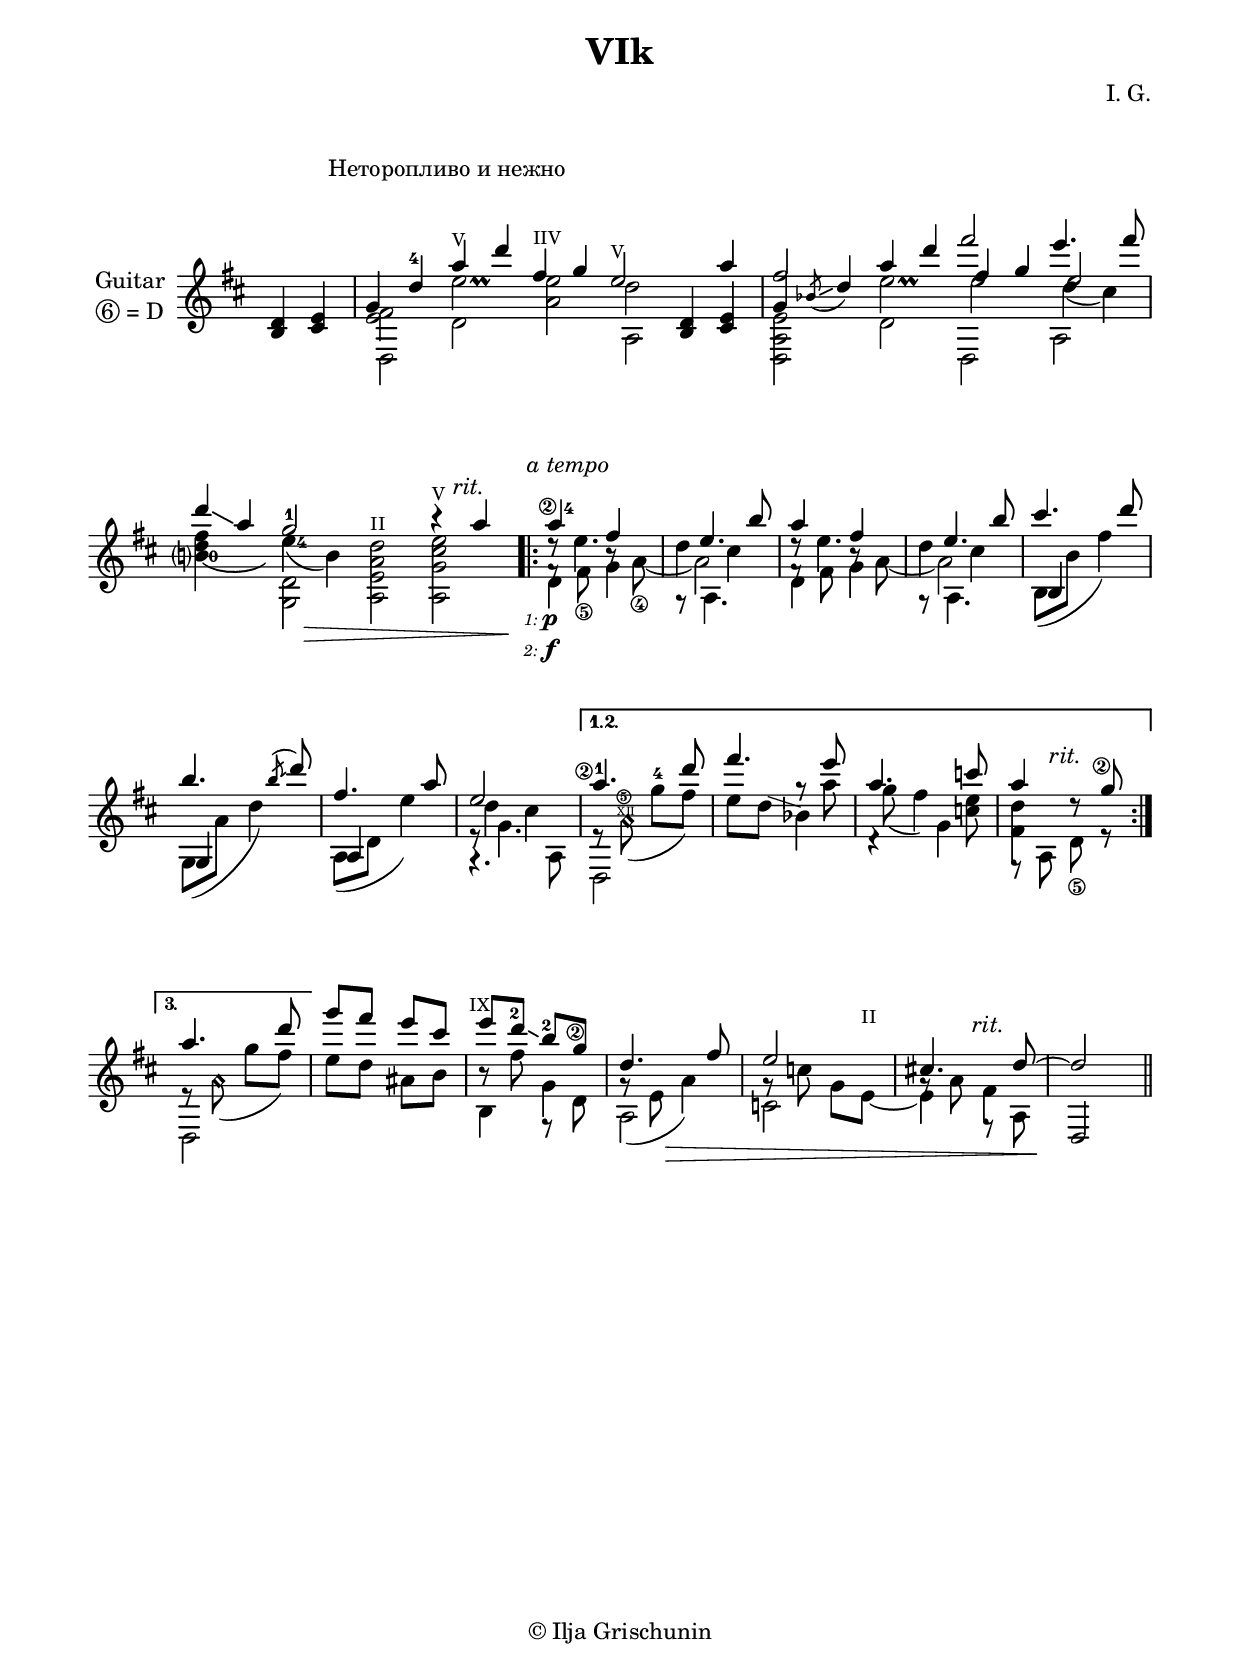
\version "2.19.15"

\language "deutsch"

\paper {
  #(set-paper-size "a4")
  top-markup-spacing.basic-distance = 8
  markup-system-spacing.basic-distance = 25
  top-system-spacing.basic-distance = 20
  system-system-spacing.basic-distance = 25
  score-system-spacing.basic-distance = 28
  last-bottom-spacing.basic-distance = 20
  %two-sided = ##t
  %inner-margin = 25
  %outer-margin = 15
  left-margin = 15
  right-margin = 15
}

\header {
  title = "VIk"
  composer = "I. G."
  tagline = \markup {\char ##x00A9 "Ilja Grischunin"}
}

\layout{
  \context {
    \Voice
    \override Glissando.thickness = #1.5
    \override Glissando.gap = #0.1
  }
  \context {
    \Score
    \remove "Bar_number_engraver"
  }
}

%%%%%%%%%%%%%%%%%%%%%%%%%%%
\version "2.19.15"

#(define RH rightHandFinger)

xLV = #(define-music-function (parser location further) (number?) #{
  \once \override LaissezVibrerTie.X-extent = #'(0 . 0)
  \once \override LaissezVibrerTie.details.note-head-gap = #(/
                                                             further -2)
  \once \override LaissezVibrerTie.extra-offset = #(cons (/
                                                          further 2) 0)
         #})

stringNumberSpanner =
#(define-music-function (parser location StringNumber) (string?)
   #{
     \override TextSpanner.font-size = #-5
     \override TextSpanner.dash-fraction = #0.3
     \override TextSpanner.dash-period = #1.5
     \override TextSpanner.bound-details.right.arrow = ##t
     \override TextSpanner.arrow-width = #0.2
     \override TextSpanner.arrow-length = #0.7
     \override TextSpanner.bound-details.left.stencil-align-dir-y = #CENTER
     \override TextSpanner.bound-details.left.text = \markup { \circle \number #StringNumber }
   #})

stringNumSpan =
#(define-music-function (parser location StringNumber) (string?)
   #{
     \override TextSpanner.font-size = #-5
     \override TextSpanner.dash-fraction = #0.3
     \override TextSpanner.dash-period = #1.5
     %\override TextSpanner.bound-details.right.arrow = ##t
     %\override TextSpanner.arrow-width = #0.2
     %\override TextSpanner.arrow-length = #0.7
     \override TextSpanner.bound-details.left.stencil-align-dir-y = #CENTER
     \override TextSpanner.bound-details.left.text = \markup { \circle \number #StringNumber }
   #})

spad = \override Fingering #'staff-padding = #'()
sfol = \set fingeringOrientations = #'(left)
sfor = \set fingeringOrientations = #'(right)
sfod = \set fingeringOrientations = #'(down)
sfou = \set fingeringOrientations = #'(up)
ssnol = \set stringNumberOrientations = #'(left)
ssnou = \set stringNumberOrientations = #'(up)
ssnod = \set stringNumberOrientations = #'(down)
ssnor = \set stringNumberOrientations = #'(right)
FO = #(define-music-function (parser location offsetX offsetY)(number? number?)
        #{
          \once \override Voice.Fingering #'extra-offset = #(cons offsetX offsetY)
        #})


\version "2.19.15"

\language "deutsch"

vikTema = \relative {
  \key d \major
  \time 2/4
  \override Staff.TimeSignature.stencil = ##f
  \override Score.RehearsalMark.extra-offset = #'(8 . 5)
  \mark \markup {\fontsize #-2 {Неторопливо и нежно}}
  <h d>4 <cis e>
  \time 10/4
  <<
    {
      \override TextScript.font-size = -2
      %\override TextScript.extra-offset = #'(0 . 0.5)
      g'
      \once\override Fingering.extra-offset = #'(-0.2 . 0.6)
      d'-4 a'-"V" d fis,-"IIV" g e2-"V" s4 a
    }
    \\
    {
      \override Stem.length = 5
      \override Script.extra-offset = #'(2 . 4.3)
      <e, fis>2 e'\prall e d
    }
    \\
    {
      \voiceTwo
      d,,2 d' a' a, \stemUp <h d>4 <cis e>
    }
  >>
  \time 8/4
  <<
    {
      fis'2 s fis' e4. fis8
    }
    \\
    {
      \voiceOne
      g,,4
      \override Glissando.minimum-length = #3
      \override Glissando.springs-and-rods = #ly:spanner::set-spacing-rods
      \once\override Slur.direction = #DOWN
      \acciaccatura b8 \glissando d4 a' d fis, g e2
    }
    \\
    {
      \voiceTwo
      \override Stem.length = 5.6
      \override Script.extra-offset = #'(2 . 4.3)
      s2 e\prall
      \once\override NoteColumn.force-hshift = #.7
      e
      \once\override NoteColumn.force-hshift = #.7
      d4_( cis)
    }
    \\
    {
      \voiceTwo
      <d,, a' e'>2 d' d, a'
    }
  >>
  \break
  <<
    {
      \revert TextScript.font-size
      \override TextScript.extra-offset = #'(-2 . 0)
      d''4 \glissando a g2-1 s2 h4\rest a4-\markup{\italic rit.}
    }
    \\
    {
      \once\override Fingering.extra-offset = #'(1.2 . -3.6)
      \shape #'((-0.5 . -0.3) (0 . -0.8) (0 . -0.5) (0 . -0.3)) LaissezVibrerTie
      \xLV #4 <h,?-0\laissezVibrer d fis>4 s
      \override Stem.length = 5.6
      \once\override Fingering.extra-offset = #'(1.2 . 4.5)
      e-4( h) s1
    }
    \\
    {
      \voiceTwo
      \revert Stem.length
      \override TextScript.font-size = -2
      s2 \stemDown <g, d'> <a e' a d>^"II" <a g' cis e>^"V"
    }
  >>
  \time 2/4
  %\set Score.voltaSpannerDuration = #(ly:make-moment 1/4)
  \override Score.VoltaBracketSpanner.Y-offset = 8
  \repeat volta 3 {
    <<
      {
        \once\override StringNumber.extra-offset = #'(-0.7 . -2)
        \once\override Fingering.extra-offset = #'(1.3 . 0)
        a''4\2-4-\markup{\italic {a tempo}} fis
        \once\override NoteColumn.force-hshift = #.7
        e4. h'8 a4 fis
        \once\override NoteColumn.force-hshift = #.7
        e4. h'8
      }
      \\
      {
        d,8\rest e4. d4 cis d8\rest e4. d4 cis
      }
      \\
      {
        \voiceTwo
        f,8\rest
        \once\override StringNumber.extra-offset = #'(0 . 0.5)
        \once\override NoteColumn.force-hshift = #.2
        fis_\5 h\rest
        \once\override StringNumber.extra-offset = #'(0 . 0.5)
        a_\4_~
        \once\override NoteColumn.force-hshift = #.3
        a2 f8\rest
        \once\override NoteColumn.force-hshift = #.2
        fis h\rest a_~
        \once\override NoteColumn.force-hshift = #.3
        a2
      }
      \\
      {
        \voiceTwo
        d,4 g g,8\rest a4. d4 g g,8\rest a4.
      }
    >>
    \override Staff.NoteCollision.merge-differently-headed = ##t
    <<
      {
        cis''4. d8 h4. \acciaccatura h8 \glissando d8 fis,4. a8
      }
      \\
      {
        \voiceOne h,,4 s g s a s
      }
      \\
      {
        \voiceFour h8( h' fis'4) g,,8( a' d4) a,8( d e'4)
      }
    >>
    <<
      {
        e2
      }
      \\
      {
        d4 cis
      }
      \\
      {
        \voiceTwo
        e,8\rest g4.
      }
      \\
      {
        \voiceTwo
        g,4.\rest a8
      }
    >>
  }
  \alternative {
    {
      <<
        {
          \once\override StringNumber.extra-offset = #'(-1.5 . -2.5)
          a''4.\2-1 d8 fis4. e8 a,4. c8 a4 s8
          \once\override StringNumber.extra-offset = #'(-0.6 . -2)
          g\2
        }
        \\
        {
          \revert Stem.length
          e,8\rest
          \once\override Slur.positions = #'(-4 . 0)
          \once\override TextScript.font-size = -6
          \once\override TextScript.extra-offset = #'(-0.3 . -2.45)
          a\harmonic\noBeam(^"XII"
          \set Score.repeatCommands = #'((volta #f))
          \once\override TextScript.font-size = -5
          \once\override TextScript.extra-offset = #'(-3 . -4)
          g'^4^\markup {\circle\bold 5} fis)
          s4 g8\rest a g( fis4) <c e>8 <fis, d'>4
          \override TextScript.extra-offset = #'(-2 . -3)
          d'8\rest^\markup{\italic rit.} s
        }
        \\
        {
          \voiceTwo
          d,,2 e''8 d-\markup {
            \postscript #"1 4.4 moveto 3.1 -1 rlineto stroke"
          }
          b4 d,4\rest g f,8\rest a d_\5 r
        }
      >>
    }
    \bar ":|."
    {
      <<
        {
          a''4. d8
        }
        \\
        {
          e,,8\rest
          \once\override Slur.positions = #'(-4 . 0)
          a\harmonic\noBeam(
          \set Score.repeatCommands = #'((volta #f))
          g' fis)
        }
        \\
        {
          \voiceTwo
          d,,2
        }
      >>
    }
  }
  <<
    {
      \override TextScript.font-size = -2
      \override TextScript.extra-offset = #'(-1 . -2)
      g'''8 fis e cis e-"IX"
      \once\override Fingering.extra-offset = #'(-0.3 . -2.5)
      d-2\glissando
      \once\override Fingering.extra-offset = #'(-0.3 . -2.3)
      h-2
      \once\override StringNumber.extra-offset = #'(-0.4 . -2.6)
      g\2
      \override TextScript.extra-offset = #'(5 . 0)
      \revert TextScript.font-size
      d4. fis8 e2 cis!4.-\markup{\italic rit.} d8~ d2
    }
    \\
    {
      e8 d ais h h\rest fis' g,4
      \once\override Slur.positions = #'(-9 . -4)
      \revert TextScript.font-size
      \override TextScript.extra-offset = #'(0 . 2.5)
      g8\rest( e a4) g8\rest c g
      \once\override TextScript.font-size = -2
      e~^"II" e4 fis
    }
    \\
    {
      \voiceTwo
      s2 h,4 f8\rest d' a2 c g'8\rest a f,8\rest a
      \stemUp
      \override Stem.length = 6.5
      d,2
    }
  >>
  \bar "||"
}


vikTemaDynamics = {
  s2 s2*5 s2*4 s2 s8 s8\> s4 s2*2
  \repeat volta 3 {
    \override TextScript.extra-offset = #'(-2.3 . 2.3)
    s2*8\!-\markup {
      \column {
        \line { \teeny 1: \small\dynamic p }
        \line { \teeny 2: \small\dynamic f }
      }
    }
  }
  \alternative{
    {
      s2*4
    }
    {
      s2
    }
  }
  s2*2 s8 s16 s\> s4 s2*2 s2\!
}


\score {
  <<
    \new Staff \with {
      instrumentName = \markup {
        \center-column {
          "Guitar"
          \line { \circle 6"= D" }
        }
      }
    }
    \vikTema
    \new Dynamics \vikTemaDynamics
  >>
}